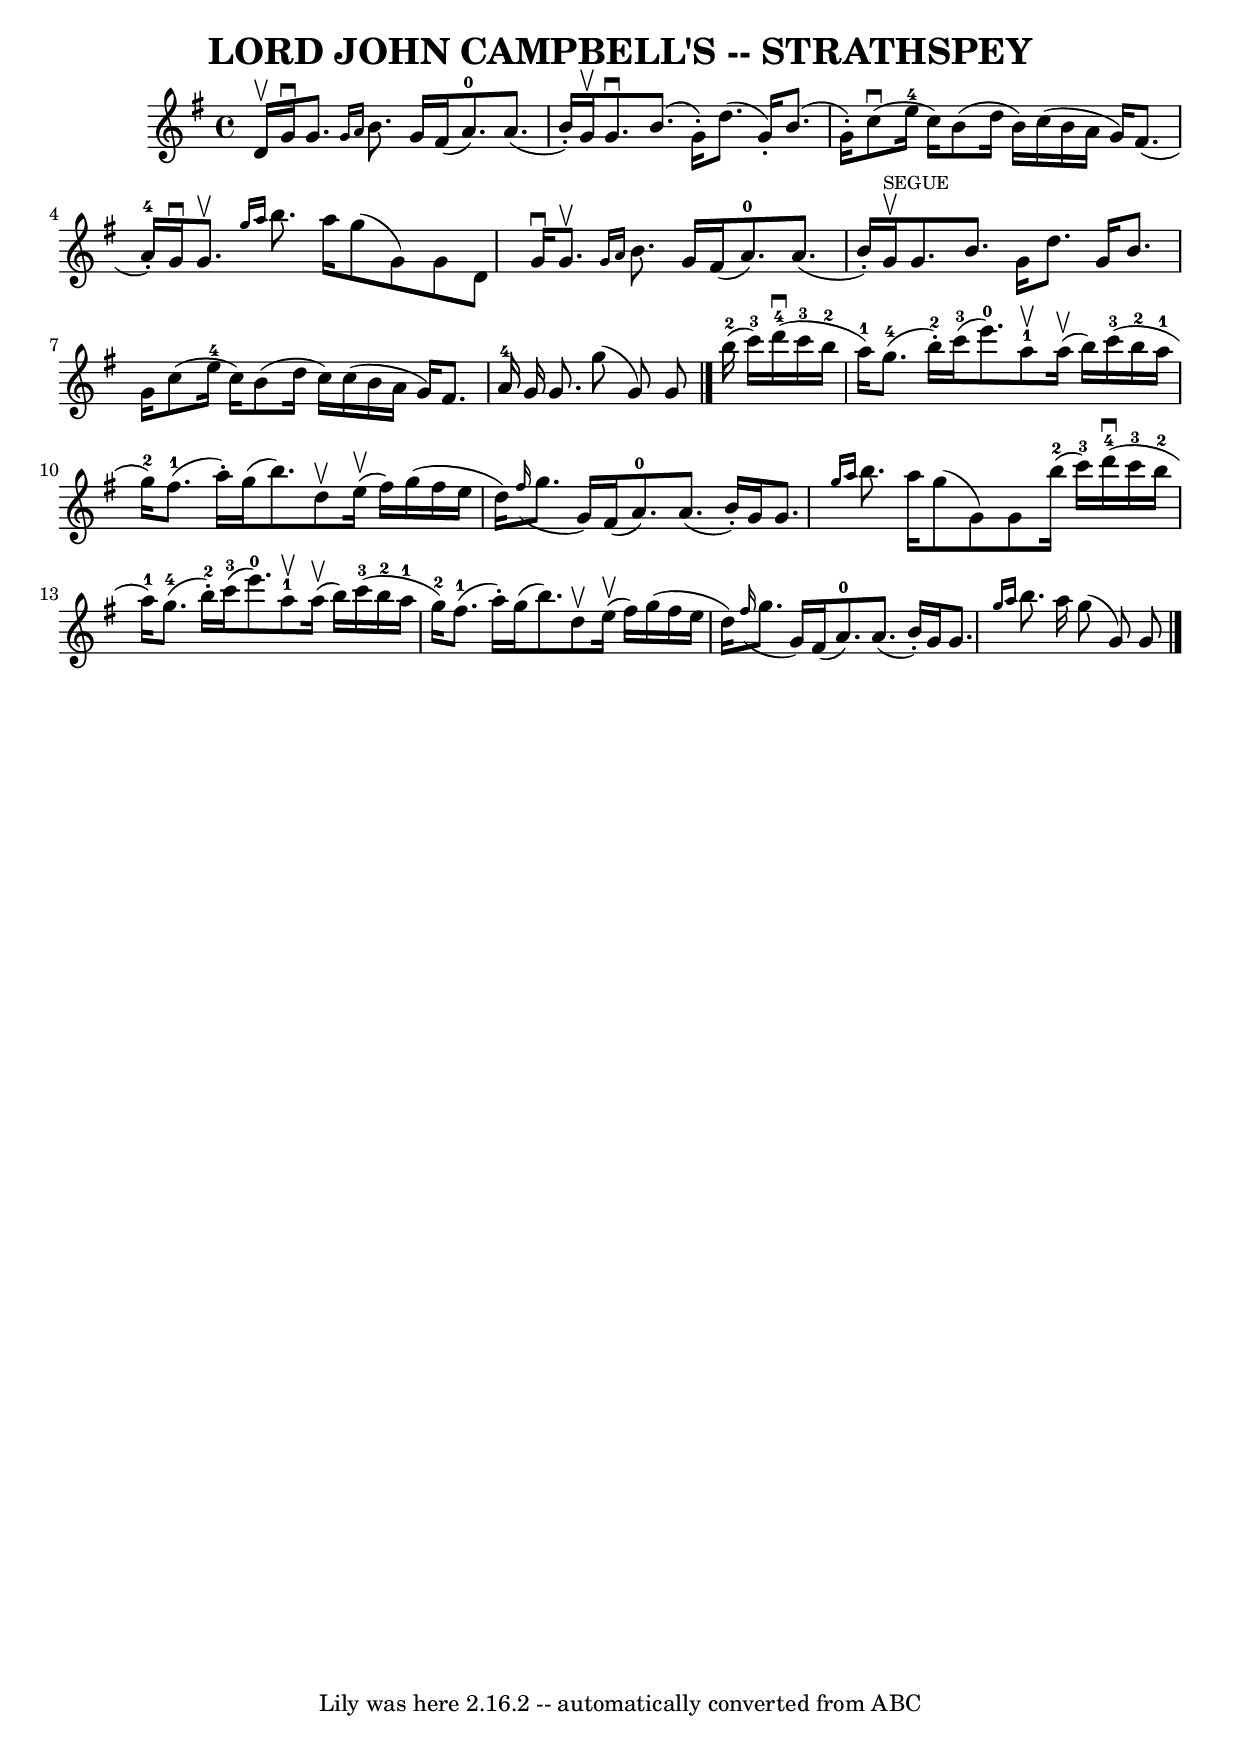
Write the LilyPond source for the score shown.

\version "2.16.2"
\include "Mammoth.ily"
\header {
  %% book = "Ryan's Mammoth Collection of Fiddle Tunes"
  crossRefNumber = "1"
  footnotes = ""
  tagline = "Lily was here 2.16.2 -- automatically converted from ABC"
  title = "LORD JOHN CAMPBELL'S -- STRATHSPEY"

}
voicedefault =  {


  \override Staff.TimeSignature #'style = #'C
  \time 4/4 
  \key g \major
  d'16^\upbow       |
  g'16^\downbow g'8.  
  \grace { g'16 a'16  
	 } b'8. g'16 fis'16 (a'8.-0) a'8. (
  b'16-.)   |
  g'16^\upbow g'8.^\downbow b'8. (g'16-.)   
  d''8. (g'16-.) b'8. (g'16-.)       |
  c''8 (^\downbow   
  e''16-4 c''16) b'8 (d''16 b'16) c''16 (b'16 a'16    
  g'16) fis'8. (a'16-4-.)   |
  g'16^\downbow g'8.^\upbow \grace { g''16 a''16  
		 } b''8. a''16 g''8 (g'8)   
  g'8 d'8    |
  |
  g'16^\downbow g'8.^\upbow \grace {    
    g'16 a'16  
  } b'8. g'16 fis'16 (a'8.-0) a'8. (b'16-.) 
  |
  g'16^\segue^\upbow g'8. b'8. g'16 d''8. g'16    
  b'8. g'16        |
  c''8 (e''16-4 c''16) b'8 (d''16  
  c''16) c''16 (b'16 a'16 g'16) fis'8. a'16-4   
  |
  g'16 g'8. g''8 (g'8) g'8    \bar "|." b''16-2(c'''16-3)       |
  d'''16-4(^\downbow c'''16-3 
  b''16-2 a''16-1) g''8.-4(b''16-2-.) c'''16-3(
  e'''8.-0) a''8-1^\upbow a''16 (^\upbow b''16)   |
  
  c'''16-3(b''16-2 a''16-1 g''16-2) fis''8.-1(
  a''16-.) g''16 (b''8.) d''8^\upbow e''16 (^\upbow fis''16-)       |
  g''16 (fis''16 e''16 d''16)   \grace {    
    fis''16 (
  } g''8. g'16) fis'16 (a'8.-0) a'8. (b'16-.) 
  |
  g'16 g'8.  \grace { g''16 a''16  
		    } b''8. a''16    
  g''8 (g'8) g'8 b''16-2(c'''16-3)   |
  
  |
  d'''16-4(^\downbow c'''16-3 b''16-2 a''16-1) 
  g''8.-4(b''16-2-.) c'''16-3(e'''8.-0) a''8-1^\upbow a''16 (^\upbow b''16)   |
  c'''16-3(b''16-2 a''16-1 g''16-2) fis''8.-1(a''16-.) g''16 (
  b''8.) d''8^\upbow e''16 (^\upbow fis''16)       |
  
  g''16 (fis''16 e''16 d''16)   \grace { fis''16 (
				       } g''8.    
  g'16) fis'16 (a'8.-0) a'8. (b'16-.)   |
  g'16    
  g'8.  \grace { g''16 a''16  
	       } b''8. a''16 g''8 (g'8) g'8  
  \bar "|."   

}

\score{
  <<

    \context Staff="default"
    {
      \voicedefault 
      
    }

  >>
  \layout {
    
  }
  \midi {
  }

}
